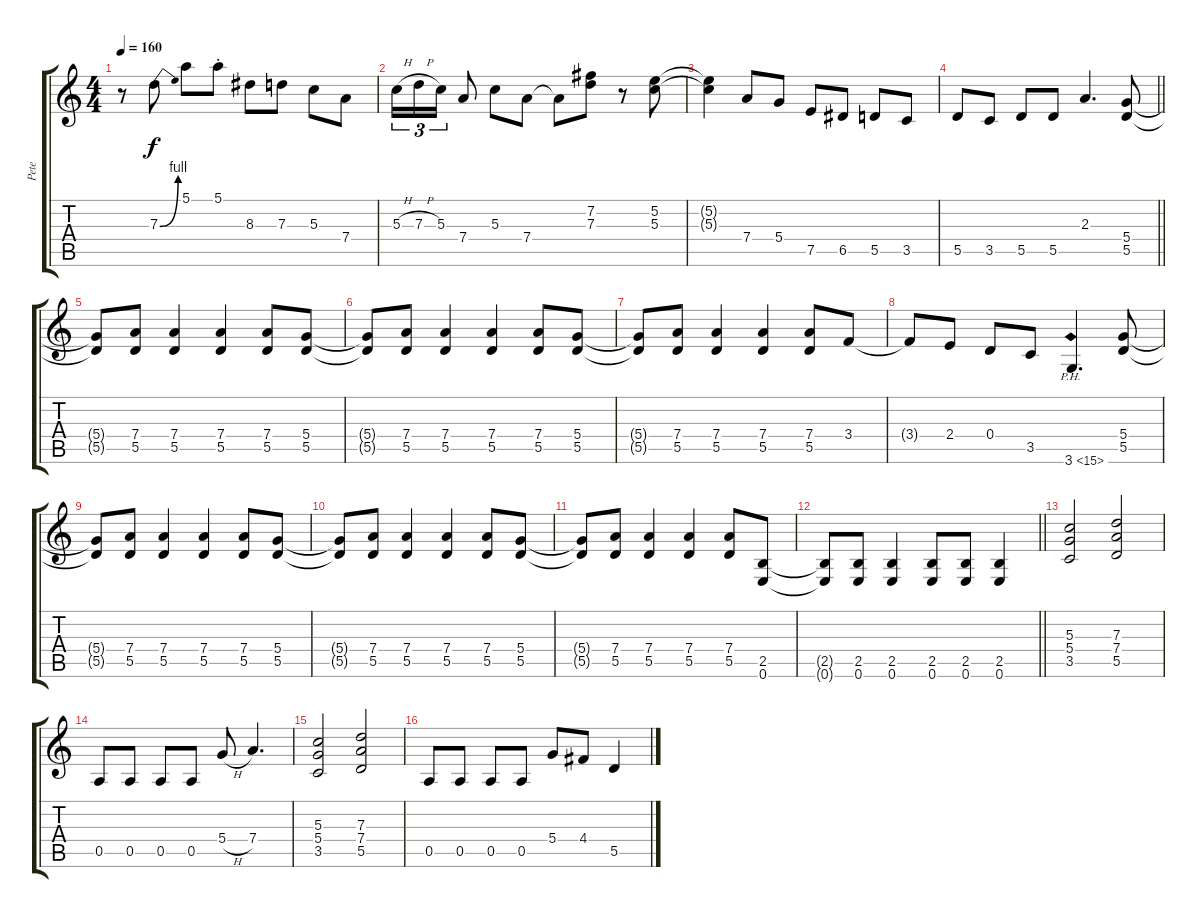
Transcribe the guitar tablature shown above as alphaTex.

\track ("Pete" "Pete") {instrument distortionguitar}
\staff {score tabs}
\tuning (E4 B3 G3 D3 A2 E2) {hide}
\ts (4 4)
\tempo 160
\clef g2
\ks c
r.8{dy f} 7.3{be (bend 0 0 60 4)}.8 5.1.8 5.1{st}.8 8.3.8 7.3.8 5.3.8 7.4.8 |
5.3{h}.16{tu (3 2)} 7.3{h}.16{tu (3 2)} 5.3.16{tu (3 2)} 7.4.8 5.3.8 7.4.8 7.4{t}.8 (7.2 7.3).8 r.8 (5.2 5.3).8 |
(5.2{t} 5.3{t}).4 7.4.8 5.4.8 7.5.8 6.5.8 5.5.8 3.5.8 |
\barLineRight lightlight
5.5.8 3.5.8 5.5.8 5.5.8 2.3.4{d} (5.4 5.5).8 |
(5.4{t} 5.5{t}).8 (7.4 5.5).8 (7.4 5.5).4 (7.4 5.5).4 (7.4 5.5).8 (5.4 5.5).8 |
(5.4{t} 5.5{t}).8 (7.4 5.5).8 (7.4 5.5).4 (7.4 5.5).4 (7.4 5.5).8 (5.4 5.5).8 |
(5.4{t} 5.5{t}).8 (7.4 5.5).8 (7.4 5.5).4 (7.4 5.5).4 (7.4 5.5).8 3.4.8 |
3.4{t}.8 2.4.8 0.4.8 3.5.8 3.6{ph 12}.4{d} (5.4 5.5).8 |
(5.4{t} 5.5{t}).8 (7.4 5.5).8 (7.4 5.5).4 (7.4 5.5).4 (7.4 5.5).8 (5.4 5.5).8 |
(5.4{t} 5.5{t}).8 (7.4 5.5).8 (7.4 5.5).4 (7.4 5.5).4 (7.4 5.5).8 (5.4 5.5).8 |
(5.4{t} 5.5{t}).8 (7.4 5.5).8 (7.4 5.5).4 (7.4 5.5).4 (7.4 5.5).8 (2.5 0.6).8 |
\barLineRight lightlight
(2.5{t} 0.6{t}).8 (2.5 0.6).8 (2.5 0.6).4 (2.5 0.6).8 (2.5 0.6).8 (2.5 0.6).4 |
(5.3 5.4 3.5).2 (7.3 7.4 5.5).2 |
0.5.8 0.5.8 0.5.8 0.5.8 5.4{h}.8 7.4.4{d} |
(5.3 5.4 3.5).2 (7.3 7.4 5.5).2 |
0.5.8 0.5.8 0.5.8 0.5.8 5.4.8 4.4.8 5.5.4
